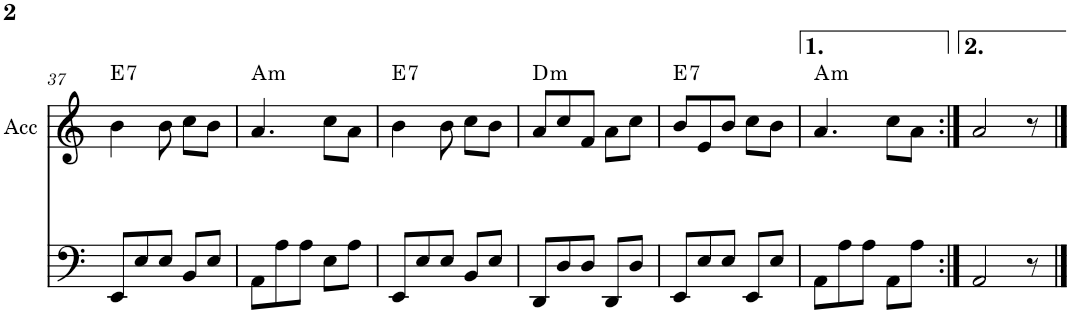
**kern	**kern	**harte
*part2	*part1	*part1
*staff2	*staff1	*
*I"Tuba (non spécifié)	*I"Accordéon	*
*I'Tba	*I'Acc	*
!!LO:PB:g=z
*clefF4	*clefG2	*
*k[]	*k[]	*
*M5/8	*M5/8	*
=37	=37	=37
!	!	!LO:H:kt=7
8EE/L	4b\	E:7
8E/	.	.
8E/J	8b\	.
8BB/L	8cc\L	.
8E/J	8b\J	.
=38	=38	=38
!	!	!LO:H:kt=m
8AA\L	4.a/	A:min
8A\	.	.
8A\J	.	.
8E\L	8cc\L	.
8A\J	8a\J	.
=39	=39	=39
!	!	!LO:H:kt=7
8EE/L	4b\	E:7
8E/	.	.
8E/J	8b\	.
8BB/L	8cc\L	.
8E/J	8b\J	.
=40	=40	=40
!	!	!LO:H:kt=m
8DD/L	8a/L	D:min
8D/	8cc/	.
8D/J	8f/J	.
8DD/L	8a\L	.
8D/J	8cc\J	.
=41	=41	=41
!	!	!LO:H:kt=7
8EE/L	8b/L	E:7
8E/	8e/	.
8E/J	8b/J	.
8EE/L	8cc\L	.
8E/J	8b\J	.
=42	=42	=42
!	!	!LO:H:kt=m
8AA\L	4.a/	A:min
8A\	.	.
8A\J	.	.
8AA\L	8cc\L	.
8A\J	8a\J	.
=43:|!	=43:|!	=43:|!
2AA/	2a/	.
8r	8r	.
==	==	==
*-	*-	*-
